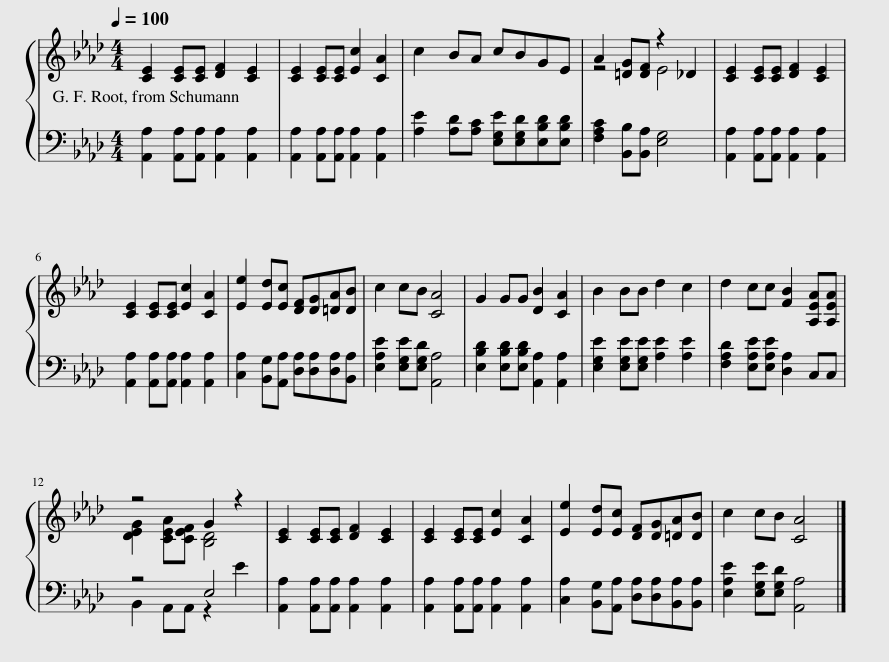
X:1
%%score { ( 1 3 ) | ( 2 4 ) }
L:1/8
Q:1/4=100
M:4/4
I:linebreak $
K:Ab
V:1 treble
V:3 treble
V:2 bass
V:4 bass
V:1
 [CE]2 [CE][CE] [DF]2 [CE]2 | [CE]2 [CE][CE] [Ec]2 [CA]2 | c2 BA cBGE | A2 [=DG][DF] z2 _D2 | [CE]2 [CE][CE] [DF]2 [CE]2 |$ %5
 [CE]2 [CE][CE] [Ec]2 [CA]2 | [Ee]2 [Ed][Ec] [DF][DG][=DA][DB] | c2 cB [CA]4 | G2 GG [DB]2 [CA]2 | B2 BB d2 c2 | %10
 d2 cc [FB]2 [A,EA][A,EA] |$ z4 G2 z2 | [CE]2 [CE][CE] [DF]2 [CE]2 | [CE]2 [CE][CE] [Ec]2 [CA]2 | [Ee]2 [Ed][Ec] [DF][DG][=DA][DB] | %15
 c2 cB [CA]4 |] %16
V:2
 [A,,A,]2 [A,,A,][A,,A,] [A,,A,]2 [A,,A,]2 | [A,,A,]2 [A,,A,][A,,A,] [A,,A,]2 [A,,A,]2 | [A,E]2 [A,D][A,C] [E,G,E][E,G,D][E,B,D][E,B,D] | [F,A,C]2 [B,,B,][B,,A,] [E,G,]4 | [A,,A,]2 [A,,A,][A,,A,] [A,,A,]2 [A,,A,]2 |$ %5
 [A,,A,]2 [A,,A,][A,,A,] [A,,A,]2 [A,,A,]2 | [C,A,]2 [B,,G,][A,,A,] [D,A,][D,A,][D,A,][B,,A,] | [E,A,E]2 [E,G,E][E,G,D] [A,,A,]4 | [E,B,D]2 [E,B,D][E,B,D] [A,,A,]2 [A,,A,]2 | [E,G,E]2 [E,G,E][E,G,E] [A,E]2 [A,E]2 | %10
 [F,A,D]2 [E,A,E][E,A,E] [D,A,]2 C,C, |$ z4 E,4 | [A,,A,]2 [A,,A,][A,,A,] [A,,A,]2 [A,,A,]2 | [A,,A,]2 [A,,A,][A,,A,] [A,,A,]2 [A,,A,]2 | [C,A,]2 [B,,G,][A,,A,] [D,A,][D,A,][B,,A,][B,,A,] | %15
 [E,A,E]2 [E,G,E][E,G,D] [A,,A,]4 |] %16
V:3
 x8 | x8 | x8 | z4 E4 | x8 |$ %5
 x8 | x8 | x8 | x8 | x8 | %10
 x8 |$ [DEG]2 [CEA][CEF] [B,D]4 | x8 | x8 | x8 | %15
 x8 |] %16
V:4
 x8 | x8 | x8 | x8 | x8 |$ %5
 x8 | x8 | x8 | x8 | x8 | %10
 x8 |$ B,,2 A,,A,, z2 E2 | x8 | x8 | x8 | %15
 x8 |] %16
